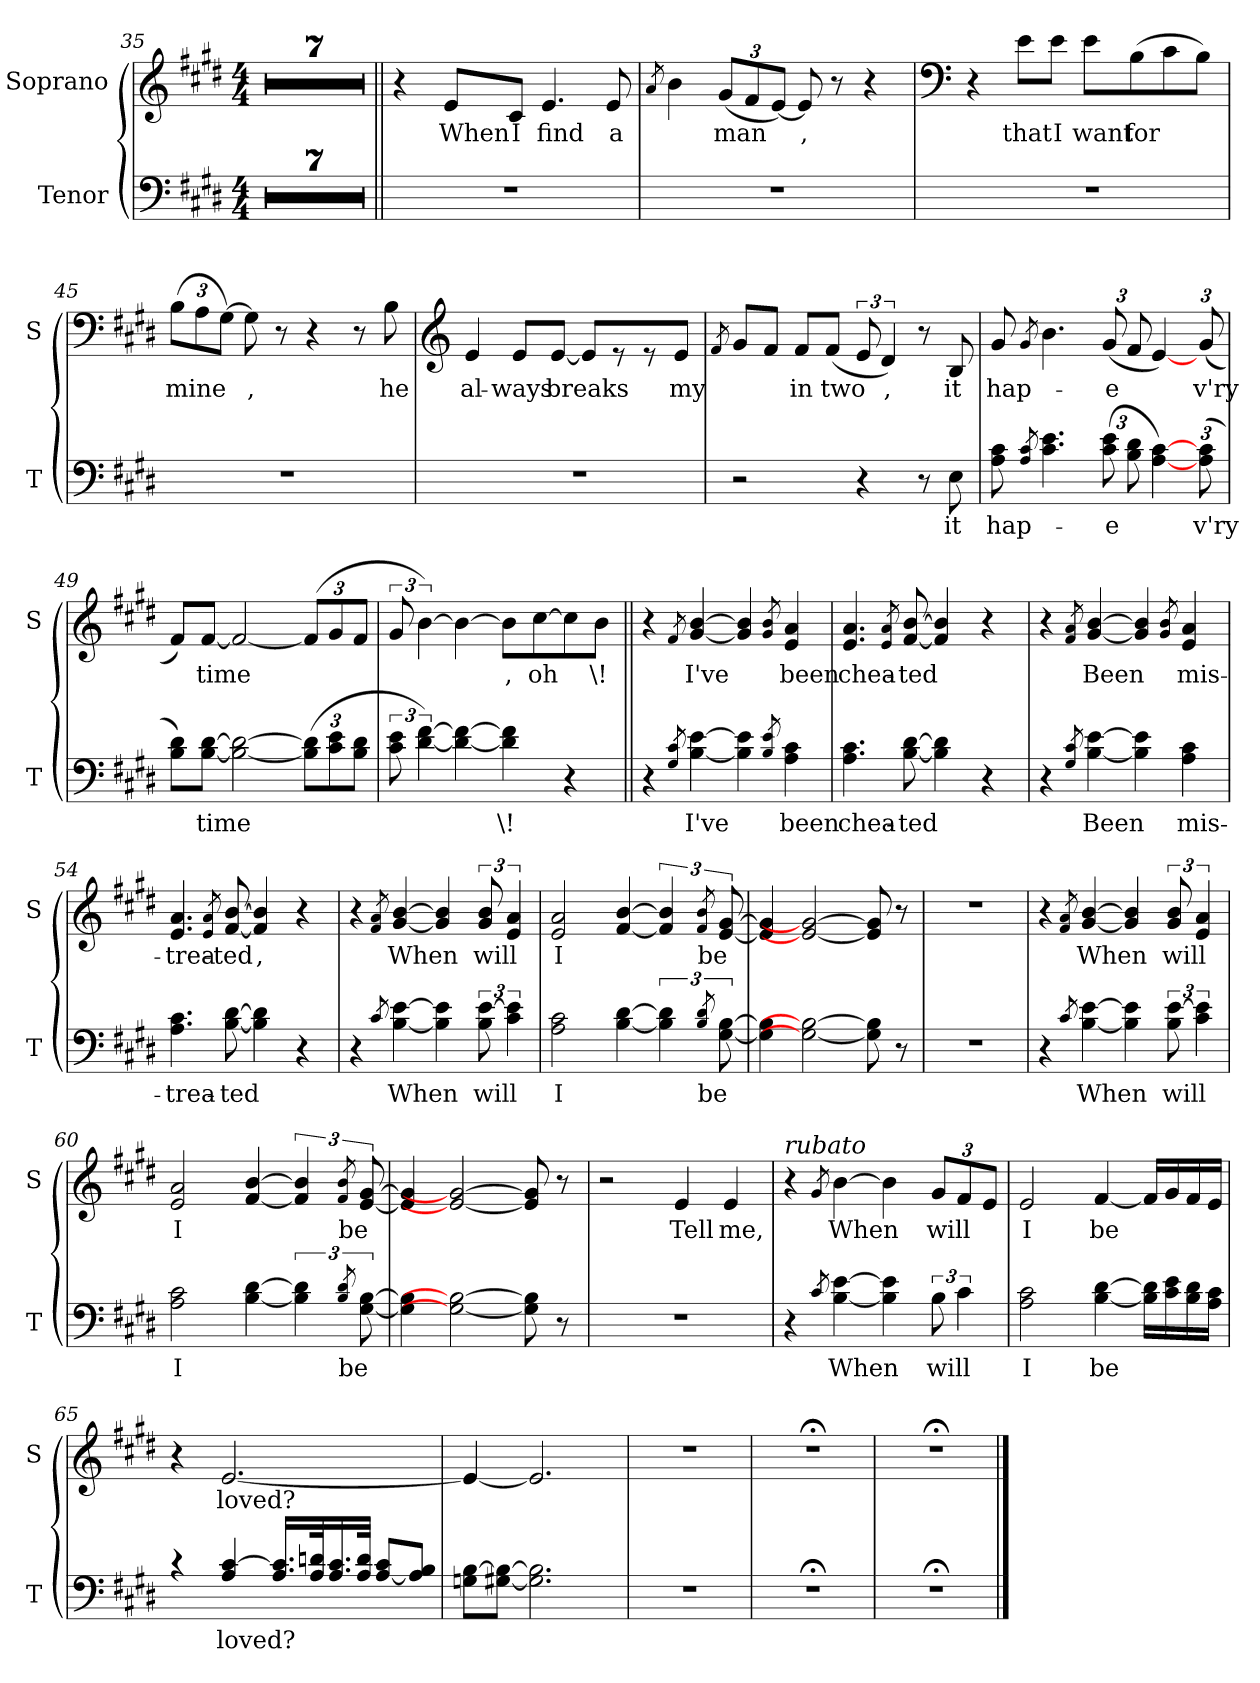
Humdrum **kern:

**kern	**text	**kern	**text
*part2	*part2	*part1	*part1
*staff2	*staff2	*staff1	*staff1
*I"Tenor	*	*I"Soprano	*
*I'T	*	*I'S	*
*clefF4	*	*clefG2	*
*k[f#c#g#d#]	*	*k[f#c#g#d#]	*
*E:	*	*E:	*
*M4/4	*	*M4/4	*
=35	=35	=35	=35
1r	.	1r	.
=36	=36	=36	=36
1r	.	1r	.
=37	=37	=37	=37
1r	.	1r	.
=38	=38	=38	=38
1r	.	1r	.
=39	=39	=39	=39
1r	.	1r	.
=40	=40	=40	=40
1r	.	1r	.
!!LO:LB:g=z
=41	=41	=41	=41
1r	.	1r	.
=42||	=42||	=42||	=42||
1r	.	4r	.
!	!	!	!LO:LY:b
.	.	8e/L	When
!	!	!	!LO:LY:b
.	.	8c#/J	I
!	!	!	!LO:LY:b
.	.	4.e/	find
!	!	!	!LO:LY:b
.	.	8e/	a
=43	=43	=43	=43
.	.	8qa/	.
1r	.	4b\	.
*	*	*Xbrackettup	*
!	!	!	!LO:LY:b
.	.	(<12g#/L	man
.	.	12f#/	.
.	.	[12e/J)	.
!	!	!	!LO:LY:b
.	.	8e/]	,
.	.	8r	.
.	.	4r	.
=44	=44	=44	=44
*	*	*clefF4	*
1r	.	4r	.
!	!	!	!LO:LY:b
.	.	8e\L	that
!	!	!	!LO:LY:b
.	.	8e\J	I
!	!	!	!LO:LY:b
.	.	8e\L	want
!	!	!	!LO:LY:b
.	.	(>8B\	for
.	.	8c#\	.
.	.	8B\J)	.
=45	=45	=45	=45
!	!	!	!LO:LY:b
1r	.	(>12B\L	mine
.	.	12A\	.
.	.	[12G#\J)	.
!	!	!	!LO:LY:b
.	.	8G#\]	,
.	.	8r	.
.	.	4r	.
.	.	8r	.
!	!	!	!LO:LY:b
.	.	8B\	he
!!LO:LB:g=z
=46	=46	=46	=46
*	*	*clefG2	*
!	!	!	!LO:LY:b
1r	.	4e/	al-
!	!	!	!LO:LY:b
.	.	8e/L	-ways
!	!	!	!LO:LY:b
.	.	[8e/J	breaks
.	.	8e/L]	.
.	.	8r	.
.	.	8r	.
!	!	!	!LO:LY:b
.	.	8e/J	my
=47	=47	=47	=47
.	.	8qf#/	.
2r	.	8g#/L	.
.	.	8f#/J	.
!	!	!	!LO:LY:b
.	.	8f#/L	in
!	!	!	!LO:LY:b
.	.	(<8f#/J	two
*	*	*brackettup	*
4r	.	12e/	.
!	!	!	!LO:LY:b
.	.	6d#/)	,
8r	.	8r	.
!	!LO:LY:b	!	!LO:LY:b
8E\	it	8B/	it
=48	=48	=48	=48
!	!LO:LY:b	!	!LO:LY:b
8A\ 8c#\	hap-	8g#/	hap-
8qA/ 8qc#/	.	8qg#/	.
4.c#\ 4.e\	.	4.b\	.
*Xbrackettup	*	*	*
!	!LO:LY:b	!	!
*	*	*Xbrackettup	*
!	!	!	!LO:LY:b
(>12c#\ 12e\L	e	(<12g#/L	e
12B\ 12d#\	.	12f#/	.
[4A\ [4c#\)	.	[4e/)	.
!	!LO:LY:b	!	!LO:LY:b
(>12A\ 12c#\	v'ry	(<12g#/	v'ry
!!LO:PB:g=z
=49	=49	=49	=49
8B\ 8d#\L)	.	8f#/L)	.
!	!LO:LY:b	!	!LO:LY:b
[8B\ [8d#\J	time	[8f#/J	time
2B\_ 2d#\_	.	2f#/_	.
(>12B\] 12d#\]L	.	(>12f#/L]	.
12c#\ 12e\	.	12g#/	.
12B\ 12d#\J	.	12f#/J	.
=50	=50	=50	=50
*brackettup	*	*brackettup	*
12c#\ 12e\	.	12g#/	.
[6d#\ [6f#\)	.	[6b\)	.
4d#\_ 4f#\_	.	4b\_	.
!	!LO:LY:b	!	!LO:LY:b
4d#\] 4f#\]	\!	8b\L]	,
!	!	!	!LO:LY:b
.	.	[8cc#\	oh
4r	.	8cc#\]	.
!	!	!	!LO:LY:b
.	.	8b\J	\!
=51||	=51||	=51||	=51||
4r	.	4r	.
8qG#/ 8qc#/	.	8qf#/	.
!	!LO:LY:b	!	!LO:LY:b
[4B\ [4e\	I've	[4g#/ [4b/	I've
4B\] 4e\]	.	4g#/] 4b/]	.
8qB/ 8qe/	.	8qg#/ 8qb/	.
!	!LO:LY:b	!	!LO:LY:b
4A\ 4c#\	been	4e/ 4a/	been
=52	=52	=52	=52
!	!LO:LY:b	!	!LO:LY:b
4.A\ 4.c#\	chea-	4.e/ 4.a/	chea-
.	.	8qe/ 8qa/	.
!	!LO:LY:b	!	!LO:LY:b
[8B\ [8d#\	-ted	[8f#/ [8b/	-ted
!	!	!	!LO:LY:b
4B\] 4d#\]	.	4f#/] 4b/]	.
4r	.	4r	.
!!LO:LB:g=z
=53	=53	=53	=53
4r	.	4r	.
8qG#/ 8qc#/	.	8qf#/ 8qa/	.
!	!LO:LY:b	!	!LO:LY:b
[4B\ [4e\	Been	[4g#/ [4b/	Been
4B\] 4e\]	.	4g#/] 4b/]	.
.	.	8qg#/ 8qb/	.
!	!LO:LY:b	!	!LO:LY:b
4A\ 4c#\	mis-	4e/ 4a/	mis-
=54	=54	=54	=54
!	!LO:LY:b	!	!LO:LY:b
4.A\ 4.c#\	-trea-	4.e/ 4.a/	-trea-
.	.	8qe/ 8qa/	.
!	!LO:LY:b	!	!LO:LY:b
[8B\ [8d#\	-ted	[8f#/ [8b/	-ted
!	!	!	!LO:LY:b
4B\] 4d#\]	.	4f#/] 4b/]	,
4r	.	4r	.
=55	=55	=55	=55
4r	.	4r	.
8qc#/	.	8qf#/ 8qa/	.
!	!LO:LY:b	!	!LO:LY:b
[4B\ [4e\	When	[4g#/ [4b/	When
4B\] 4e\]	.	4g#/] 4b/]	.
!	!LO:LY:b	!	!LO:LY:b
12B\ [12e\	will	12g#/ 12b/	will
6c#\ 6e\]	.	6e/ 6a/	.
=56	=56	=56	=56
!	!LO:LY:b	!	!LO:LY:b
2A\ 2c#\	I	2e/ 2a/	I
[4B\ [4d#\	.	[4f#/ [4b/	.
6B\] 6d#\]	.	6f#/] 6b/]	.
8qB/ 8qd#/	.	[8qf#/ 8qb/	.
!	!LO:LY:b	!	!LO:LY:b
[12G#\ [12B\	be	[12e/ [12g#/	be
=57	=57	=57	=57
4G#\] 4B\]	.	4e/] 4g#/]	.
2G#\_ 2B\_	.	2e/_ 2g#/_	.
8G#\] 8B\]	.	8e/] 8g#/]	.
8r	.	8r	.
!!LO:LB:g=z
=58	=58	=58	=58
1r	.	1r	.
=59	=59	=59	=59
4r	.	4r	.
8qc#/	.	8qf#/ 8qa/	.
!	!LO:LY:b	!	!LO:LY:b
[4B\ [4e\	When	[4g#/ [4b/	When
4B\] 4e\]	.	4g#/] 4b/]	.
!	!LO:LY:b	!	!LO:LY:b
12B\ [12e\	will	12g#/ 12b/	will
6c#\ 6e\]	.	6e/ 6a/	.
=60	=60	=60	=60
!	!LO:LY:b	!	!LO:LY:b
2A\ 2c#\	I	2e/ 2a/	I
[4B\ [4d#\	.	[4f#/ [4b/	.
6B\] 6d#\]	.	6f#/] 6b/]	.
8qB/ 8qd#/	.	[8qf#/ 8qb/	.
!	!LO:LY:b	!	!LO:LY:b
[12G#\ [12B\	be	[12e/ [12g#/	be
=61	=61	=61	=61
4G#\] 4B\]	.	4e/] 4g#/]	.
2G#\_ 2B\_	.	2e/_ 2g#/_	.
8G#\] 8B\]	.	8e/] 8g#/]	.
8r	.	8r	.
=62	=62	=62	=62
1r	.	2r	.
!	!	!	!LO:LY:b
.	.	4e/	Tell
!	!	!	!LO:LY:b
.	.	4e/	me,
=63	=63	=63	=63
!	!	!LO:TX:a:i:t=rubato	!
4r	.	4r	.
8qc#/	.	8qg#/	.
!	!LO:LY:b	!	!LO:LY:b
[4B\ [4e\	When	[4b\	When
4B\] 4e\]	.	4b\]	.
!	!LO:LY:b	!	!
*	*	*Xbrackettup	*
!	!	!	!LO:LY:b
12B\	will	12g#/L	will
6c#\	.	12f#/	.
.	.	12e/J	.
!!LO:LB:g=z
=64	=64	=64	=64
!	!LO:LY:b	!	!LO:LY:b
2A\ 2c#\	I	2e/	I
!	!LO:LY:b	!	!LO:LY:b
[4B\ [4d#\	be	[4f#/	be
16B\] 16d#\]LL	.	16f#/LL]	.
16c#\ 16e\	.	16g#/	.
16B\ 16d#\	.	16f#/	.
16A\ 16c#\JJ	.	16e/JJ	.
=65	=65	=65	=65
4rc	.	4r	.
!	!LO:LY:b	!	!LO:LY:b
4A/ [4c#/	loved?	[2.e/	loved?
16.A/ 16.c#/]LL	.	.	.
32A/ 32dn/K	.	.	.
16.A/ 16.c#/	.	.	.
32A/ 32d/JJk	.	.	.
[8A/ 8c#/L	.	.	.
8A/] 8B/J	.	.	.
=66	=66	=66	=66
8Gn\ [8B\L	.	4e/_	.
[8G#X\ 8B\_J	.	.	.
2.G#\] 2.B\]	.	2.e/]	.
=67	=67	=67	=67
1r	.	1r	.
=67X1	=67X1	=67X1	=67X1
1r;<	.	1r;<	.
=67X2	=67X2	=67X2	=67X2
1r;<	.	1r;<	.
==	==	==	==
*-	*-	*-	*-
